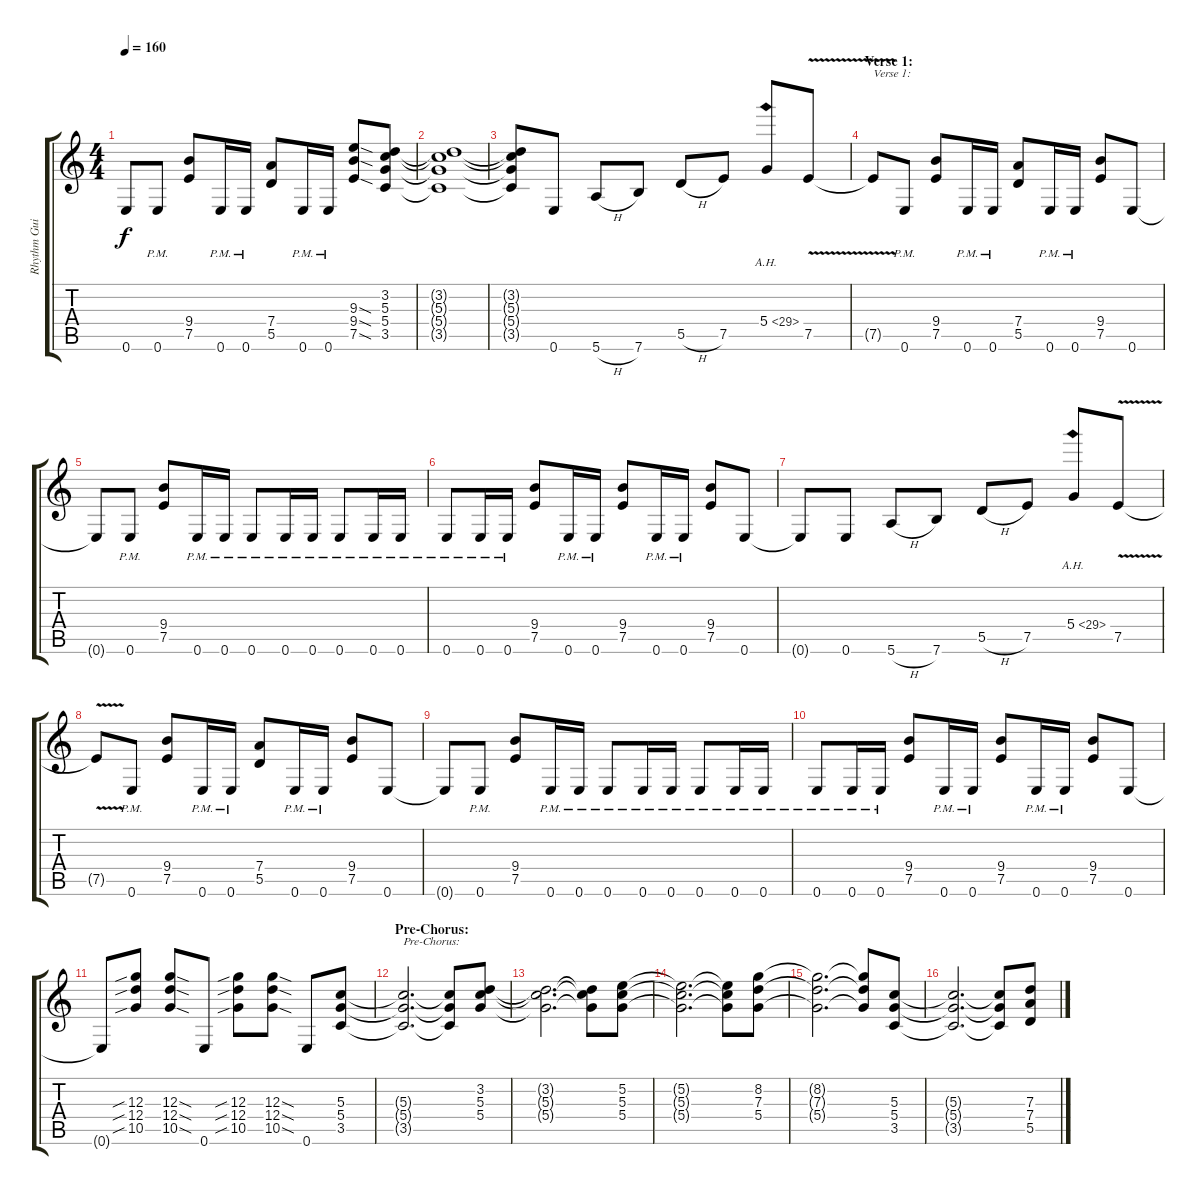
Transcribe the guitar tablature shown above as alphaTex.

\track ("Rhythm Guitar 1" "Rhythm Gui") {instrument distortionguitar}
\staff {score tabs}
\tuning (E4 B3 G3 D3 A2 E2) {hide}
\ts (4 4)
\tempo 160
\clef g2
\ks c
0.6{t}.8{dy f} 0.6{pm}.8 (9.4 7.5).8 0.6{pm}.16 0.6{pm}.16 (7.4 5.5).8 0.6{pm}.16 0.6{pm}.16 (9.3{sod} 9.4{sod} 7.5{sod}).8 (3.2 5.3 5.4 3.5).8 |
(3.2{t} 5.3{t} 5.4{t} 3.5{t}).1 |
(3.2{t} 5.3{t} 5.4{t} 3.5{t}).8 0.6.8 5.6{h}.8 7.6.8 5.5{h}.8 7.5.8 5.4{ah 24}.8 7.5{v}.8 |
\section ("" "Verse 1:")
7.5{t}.8{txt "Verse 1:"} 0.6{pm}.8 (9.4 7.5).8 0.6{pm}.16 0.6{pm}.16 (7.4 5.5).8 0.6{pm}.16 0.6{pm}.16 (9.4 7.5).8 0.6.8 |
0.6{t}.8 0.6{pm}.8 (9.4 7.5).8 0.6{pm}.16 0.6{pm}.16 0.6{pm}.8 0.6{pm}.16 0.6{pm}.16 0.6{pm}.8 0.6{pm}.16 0.6{pm}.16 |
0.6{pm}.8 0.6{pm}.16 0.6{pm}.16 (9.4 7.5).8 0.6{pm}.16 0.6{pm}.16 (9.4 7.5).8 0.6{pm}.16 0.6{pm}.16 (9.4 7.5).8 0.6.8 |
0.6{t}.8 0.6.8 5.6{h}.8 7.6.8 5.5{h}.8 7.5.8 5.4{ah 24}.8 7.5{v}.8 |
7.5{t}.8 0.6{pm}.8 (9.4 7.5).8 0.6{pm}.16 0.6{pm}.16 (7.4 5.5).8 0.6{pm}.16 0.6{pm}.16 (9.4 7.5).8 0.6.8 |
0.6{t}.8 0.6{pm}.8 (9.4 7.5).8 0.6{pm}.16 0.6{pm}.16 0.6{pm}.8 0.6{pm}.16 0.6{pm}.16 0.6{pm}.8 0.6{pm}.16 0.6{pm}.16 |
0.6{pm}.8 0.6{pm}.16 0.6{pm}.16 (9.4 7.5).8 0.6{pm}.16 0.6{pm}.16 (9.4 7.5).8 0.6{pm}.16 0.6{pm}.16 (9.4 7.5).8 0.6.8 |
0.6{t}.8 (12.3{sib} 12.4{sib} 10.5{sib}).8 (12.3{sod} 12.4{sod} 10.5{sod}).8 0.6.8 (12.3{sib} 12.4{sib} 10.5{sib}).8 (12.3{sod} 12.4{sod} 10.5{sod}).8 0.6.8 (5.3 5.4 3.5).8 |
\section ("" "Pre-Chorus:")
(5.3{t} 5.4{t} 3.5{t}).2{d txt "Pre-Chorus:"} (5.3{t} 5.4{t} 3.5{t}).8 (3.2 5.3 5.4).8 |
(3.2{t} 5.3{t} 5.4{t}).2{d} (3.2{t} 5.3{t} 5.4{t}).8 (5.2 5.3 5.4).8 |
(5.2{t} 5.3{t} 5.4{t}).2{d} (5.2{t} 5.3{t} 5.4{t}).8 (8.2 7.3 5.4).8 |
(8.2{t} 7.3{t} 5.4{t}).2{d} (8.2{t} 7.3{t} 5.4{t}).8 (5.3 5.4 3.5).8 |
(5.3{t} 5.4{t} 3.5{t}).2{d} (5.3{t} 5.4{t} 3.5{t}).8 (7.3 7.4 5.5).8
